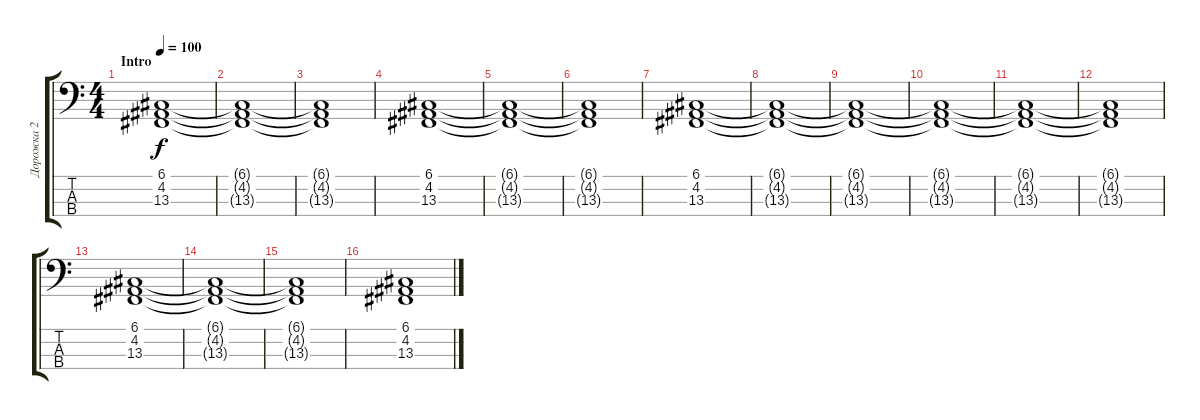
\track ("Дорожка 2" "Дорожка 2") {instrument tubularbells}
\staff {score tabs}
\tuning (G2 D2 A1 E1) {hide}
\ts (4 4)
\section ("" "Intro")
\tempo 100
\clef f4
\ks c
(6.1 4.2 13.3).1{dy f instrument tubularbells} |
(6.1{t} 4.2{t} 13.3{t}).1 |
(6.1{t} 4.2{t} 13.3{t}).1 |
(6.1 4.2 13.3).1 |
(6.1{t} 4.2{t} 13.3{t}).1 |
(6.1{t} 4.2{t} 13.3{t}).1 |
(6.1 4.2 13.3).1 |
(6.1{t} 4.2{t} 13.3{t}).1 |
(6.1{t} 4.2{t} 13.3{t}).1 |
(6.1{t} 4.2{t} 13.3{t}).1 |
(6.1{t} 4.2{t} 13.3{t}).1 |
(6.1{t} 4.2{t} 13.3{t}).1 |
(6.1 4.2 13.3).1 |
(6.1{t} 4.2{t} 13.3{t}).1 |
(6.1{t} 4.2{t} 13.3{t}).1 |
(6.1 4.2 13.3).1
